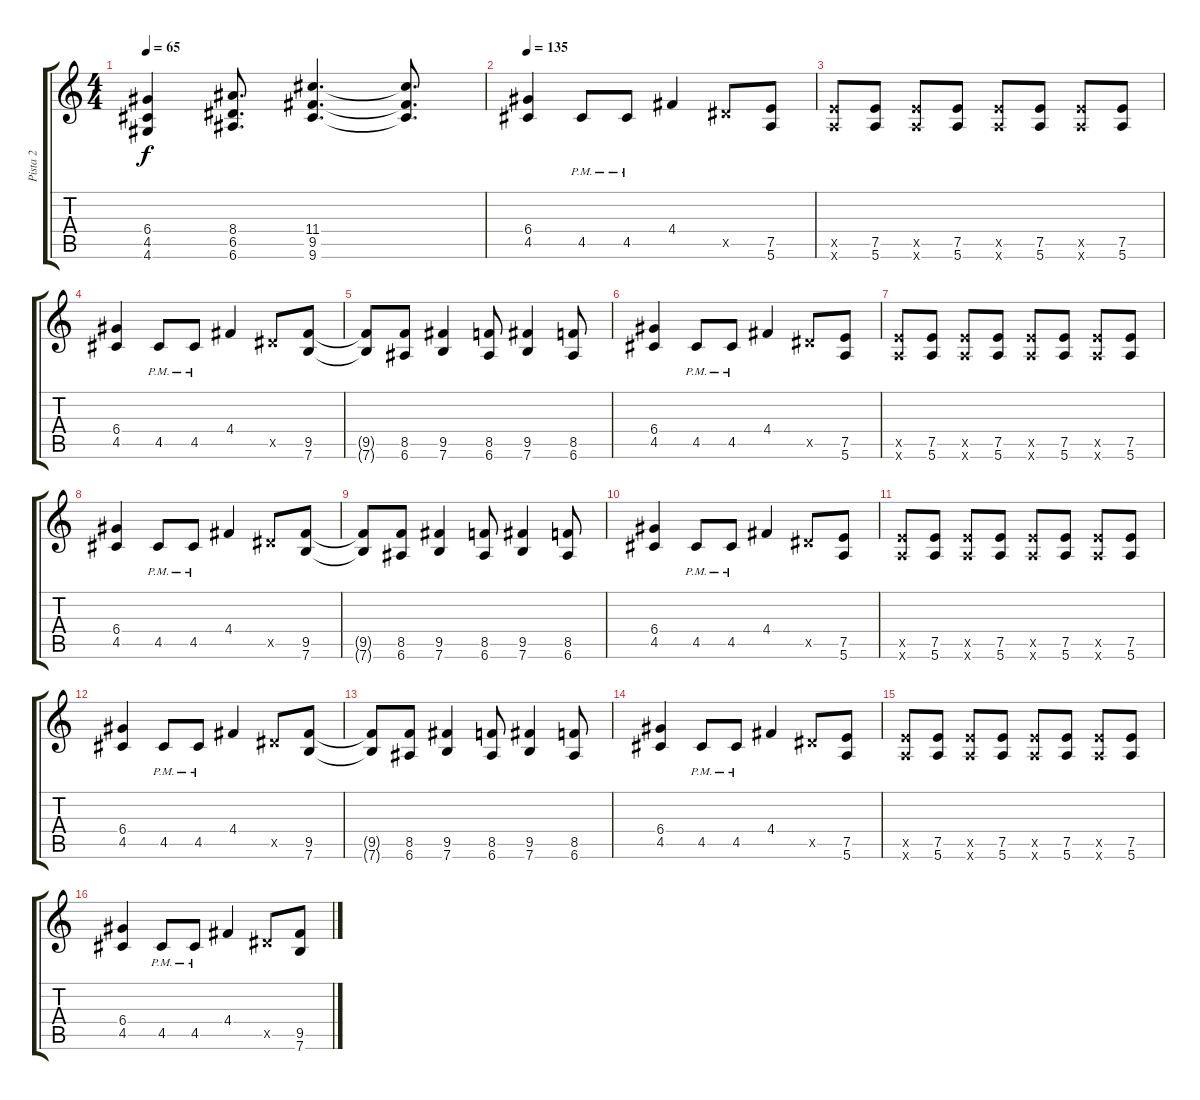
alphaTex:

\track ("Pista 2" "Pista 2") {instrument distortionguitar}
\staff {score tabs}
\tuning (E4 B3 G3 D3 A2 E2) {hide}
\ts (4 4)
\tempo 65
\clef g2
\ks c
(6.4 4.5 4.6).4{dy f instrument distortionguitar} (8.4 6.5 6.6).8{d} (11.4 9.5 9.6).4{d} (11.4{t} 9.5{t} 9.6{t}).8{d} |
\tempo 135
(6.4 4.5).4 4.5{pm}.8 4.5{pm}.8 4.4.4 6.5{x}.8 (7.5 5.6).8 |
(7.5{x} 5.6{x}).8 (7.5 5.6).8 (7.5{x} 5.6{x}).8 (7.5 5.6).8 (7.5{x} 5.6{x}).8 (7.5 5.6).8 (7.5{x} 5.6{x}).8 (7.5 5.6).8 |
(6.4 4.5).4 4.5{pm}.8 4.5{pm}.8 4.4.4 6.5{x}.8 (9.5 7.6).8 |
(9.5{t} 7.6{t}).8 (8.5 6.6).8 (9.5 7.6).4 (8.5 6.6).8 (9.5 7.6).4 (8.5 6.6).8 |
(6.4 4.5).4 4.5{pm}.8 4.5{pm}.8 4.4.4 6.5{x}.8 (7.5 5.6).8 |
(7.5{x} 5.6{x}).8 (7.5 5.6).8 (7.5{x} 5.6{x}).8 (7.5 5.6).8 (7.5{x} 5.6{x}).8 (7.5 5.6).8 (7.5{x} 5.6{x}).8 (7.5 5.6).8 |
(6.4 4.5).4 4.5{pm}.8 4.5{pm}.8 4.4.4 6.5{x}.8 (9.5 7.6).8 |
(9.5{t} 7.6{t}).8 (8.5 6.6).8 (9.5 7.6).4 (8.5 6.6).8 (9.5 7.6).4 (8.5 6.6).8 |
(6.4 4.5).4 4.5{pm}.8 4.5{pm}.8 4.4.4 6.5{x}.8 (7.5 5.6).8 |
(7.5{x} 5.6{x}).8 (7.5 5.6).8 (7.5{x} 5.6{x}).8 (7.5 5.6).8 (7.5{x} 5.6{x}).8 (7.5 5.6).8 (7.5{x} 5.6{x}).8 (7.5 5.6).8 |
(6.4 4.5).4 4.5{pm}.8 4.5{pm}.8 4.4.4 6.5{x}.8 (9.5 7.6).8 |
(9.5{t} 7.6{t}).8 (8.5 6.6).8 (9.5 7.6).4 (8.5 6.6).8 (9.5 7.6).4 (8.5 6.6).8 |
(6.4 4.5).4 4.5{pm}.8 4.5{pm}.8 4.4.4 6.5{x}.8 (7.5 5.6).8 |
(7.5{x} 5.6{x}).8 (7.5 5.6).8 (7.5{x} 5.6{x}).8 (7.5 5.6).8 (7.5{x} 5.6{x}).8 (7.5 5.6).8 (7.5{x} 5.6{x}).8 (7.5 5.6).8 |
(6.4 4.5).4 4.5{pm}.8 4.5{pm}.8 4.4.4 6.5{x}.8 (9.5 7.6).8
